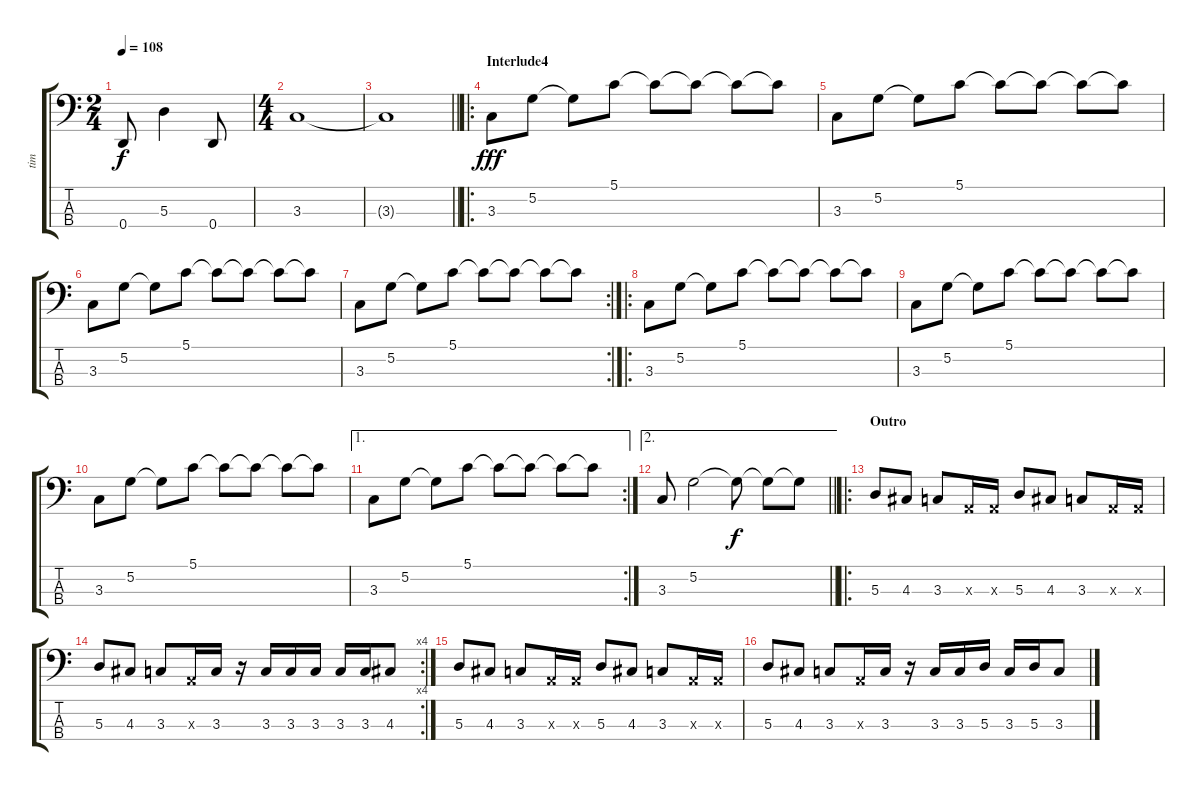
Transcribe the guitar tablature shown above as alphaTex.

\track ("tim" "tim") {instrument slapbass1}
\staff {score tabs}
\tuning (G2 D2 A1 D1) {hide}
\ts (2 4)
\tempo 108
\clef f4
\ks c
0.4.8{dy f} 5.3.4 0.4.8 |
\ts (4 4)
3.3.1 |
\barLineRight lightlight
3.3{t}.1 |
\ro
\section ("" "Interlude4")
3.3.8{dy fff} 5.2.8 5.2{t}.8 5.1.8 5.1{t}.8 5.1{t}.8 5.1{t}.8 5.1{t}.8 |
3.3.8 5.2.8 5.2{t}.8 5.1.8 5.1{t}.8 5.1{t}.8 5.1{t}.8 5.1{t}.8 |
3.3.8 5.2.8 5.2{t}.8 5.1.8 5.1{t}.8 5.1{t}.8 5.1{t}.8 5.1{t}.8 |
\rc 2
3.3.8 5.2.8 5.2{t}.8 5.1.8 5.1{t}.8 5.1{t}.8 5.1{t}.8 5.1{t}.8 |
\ro
3.3.8 5.2.8 5.2{t}.8 5.1.8 5.1{t}.8 5.1{t}.8 5.1{t}.8 5.1{t}.8 |
3.3.8 5.2.8 5.2{t}.8 5.1.8 5.1{t}.8 5.1{t}.8 5.1{t}.8 5.1{t}.8 |
3.3.8 5.2.8 5.2{t}.8 5.1.8 5.1{t}.8 5.1{t}.8 5.1{t}.8 5.1{t}.8 |
\ae 1
\rc 2
3.3.8 5.2.8 5.2{t}.8 5.1.8 5.1{t}.8 5.1{t}.8 5.1{t}.8 5.1{t}.8 |
\ae 2
\barLineRight lightlight
3.3.8 5.2.2 5.2{t}.8{dy f} 5.2{t}.8 5.2{t}.8 |
\ro
\section ("" "Outro")
5.3.8 4.3.8 3.3.8 0.3{x}.16 0.3{x}.16 5.3.8 4.3.8 3.3.8 0.3{x}.16 0.3{x}.16 |
\rc 4
5.3.8 4.3.8 3.3.8 0.3{x}.16 3.3.16 r.16 3.3.16 3.3.16 3.3.16 3.3.16 3.3.16 4.3.8 |
5.3.8 4.3.8 3.3.8 0.3{x}.16 0.3{x}.16 5.3.8 4.3.8 3.3.8 0.3{x}.16 0.3{x}.16 |
5.3.8 4.3.8 3.3.8 0.3{x}.16 3.3.16 r.16 3.3.16 3.3.16 5.3.16 3.3.16 5.3.16 3.3.8
